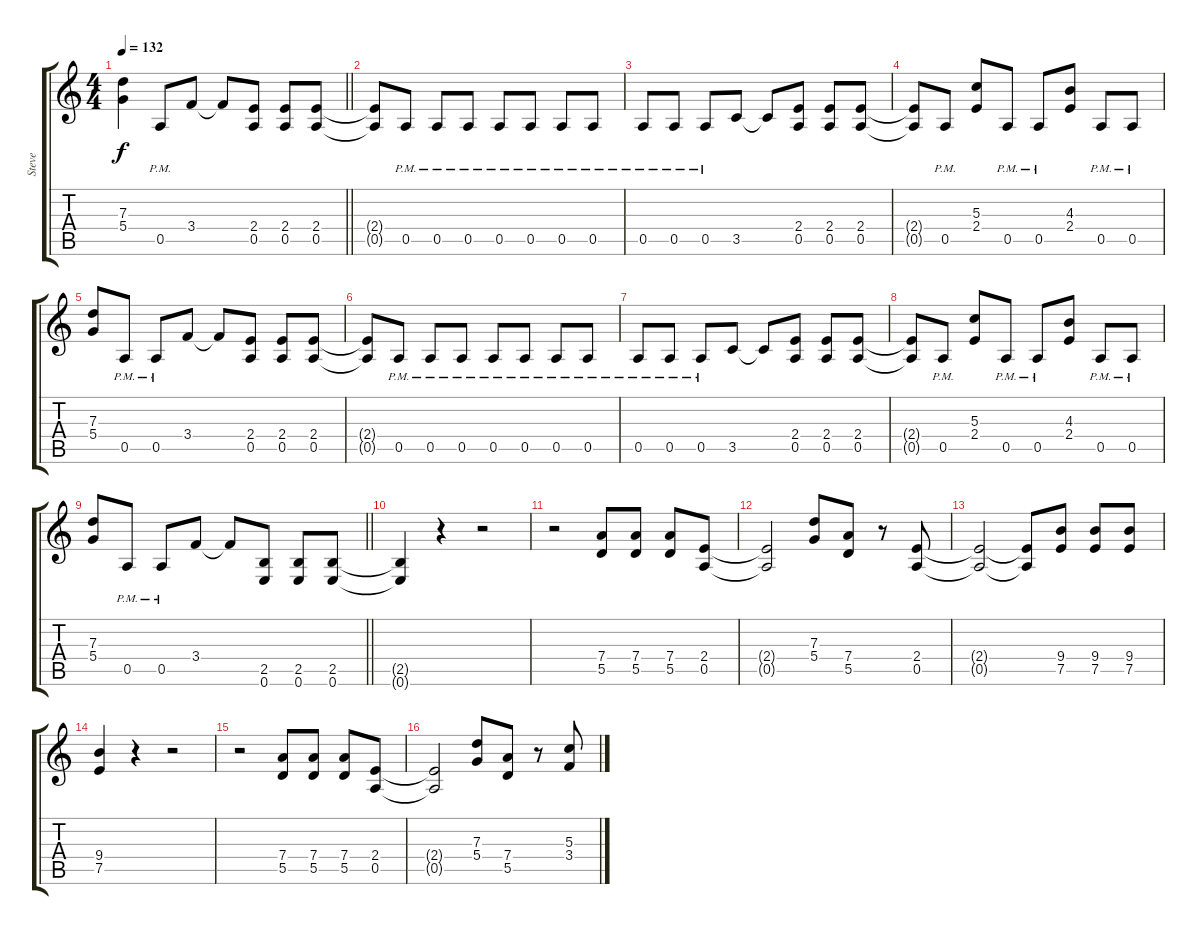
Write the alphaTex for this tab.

\track ("Steve" "Steve") {instrument distortionguitar}
\staff {score tabs}
\tuning (E4 B3 G3 D3 A2 E2) {hide}
\ts (4 4)
\tempo 132
\clef g2
\barLineRight lightlight
\ks aminor
(7.3 5.4).4{dy f} 0.5{pm}.8 3.4.8 3.4{t}.8 (2.4 0.5).8 (2.4 0.5).8 (2.4 0.5).8 |
(2.4{t} 0.5{t}).8 0.5{pm}.8 0.5{pm}.8 0.5{pm}.8 0.5{pm}.8 0.5{pm}.8 0.5{pm}.8 0.5{pm}.8 |
0.5{pm}.8 0.5{pm}.8 0.5{pm}.8 3.5.8 3.5{t}.8 (2.4 0.5).8 (2.4 0.5).8 (2.4 0.5).8 |
(2.4{t} 0.5{t}).8 0.5{pm}.8 (5.3 2.4).8 0.5{pm}.8 0.5{pm}.8 (4.3 2.4).8 0.5{pm}.8 0.5{pm}.8 |
(7.3 5.4).8 0.5{pm}.8 0.5{pm}.8 3.4.8 3.4{t}.8 (2.4 0.5).8 (2.4 0.5).8 (2.4 0.5).8 |
(2.4{t} 0.5{t}).8 0.5{pm}.8 0.5{pm}.8 0.5{pm}.8 0.5{pm}.8 0.5{pm}.8 0.5{pm}.8 0.5{pm}.8 |
0.5{pm}.8 0.5{pm}.8 0.5{pm}.8 3.5.8 3.5{t}.8 (2.4 0.5).8 (2.4 0.5).8 (2.4 0.5).8 |
(2.4{t} 0.5{t}).8 0.5{pm}.8 (5.3 2.4).8 0.5{pm}.8 0.5{pm}.8 (4.3 2.4).8 0.5{pm}.8 0.5{pm}.8 |
\barLineRight lightlight
(7.3 5.4).8 0.5{pm}.8 0.5{pm}.8 3.4.8 3.4{t}.8 (2.5 0.6).8 (2.5 0.6).8 (2.5 0.6).8 |
(2.5{t} 0.6{t}).4 r.4 r.2 |
r.2 (7.4 5.5).8 (7.4 5.5).8 (7.4 5.5).8 (2.4 0.5).8 |
(2.4{t} 0.5{t}).2 (7.3 5.4).8 (7.4 5.5).8 r.8 (2.4 0.5).8 |
(2.4{t} 0.5{t}).2 (2.4{t} 0.5{t}).8 (9.4 7.5).8 (9.4 7.5).8 (9.4 7.5).8 |
(9.4 7.5).4 r.4 r.2 |
r.2 (7.4 5.5).8 (7.4 5.5).8 (7.4 5.5).8 (2.4 0.5).8 |
(2.4{t} 0.5{t}).2 (7.3 5.4).8 (7.4 5.5).8 r.8 (5.3 3.4).8
